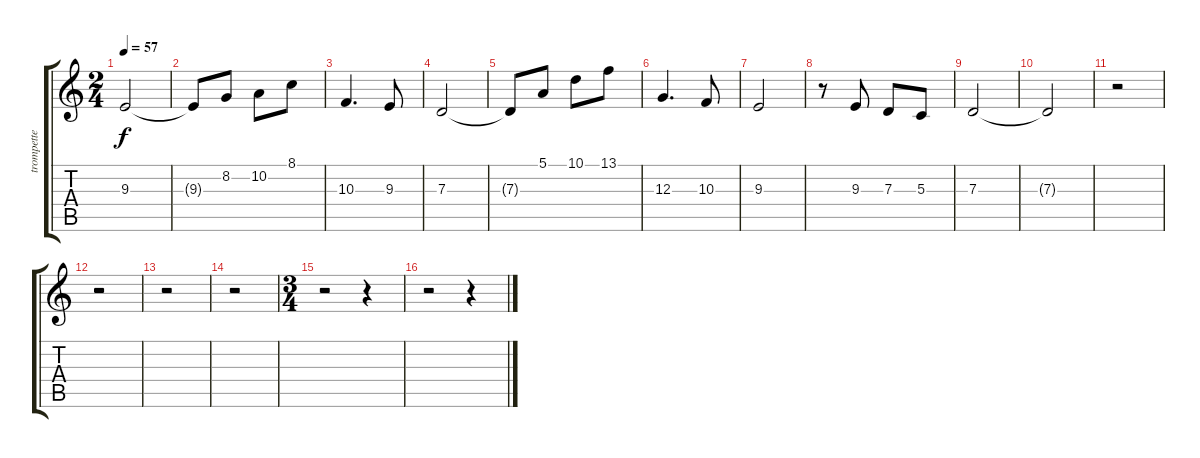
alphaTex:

\track ("trompette" "trompette") {instrument trumpet}
\staff {score tabs}
\tuning (E4 B3 G3 D3 A2 E2) {hide}
\ts (2 4)
\tempo 57
\clef g2
\ks c
9.3.2{dy f} |
9.3{t}.8 8.2.8 10.2.8 8.1.8 |
10.3.4{d} 9.3.8 |
7.3.2 |
7.3{t}.8 5.1.8 10.1.8 13.1.8 |
12.3.4{d} 10.3.8 |
9.3.2 |
r.8 9.3.8 7.3.8 5.3.8 |
7.3.2 |
7.3{t}.2 |
r.2 |
r.2 |
r.2 |
r.2 |
\ts (3 4)
r.2 r.4 |
r.2 r.4
